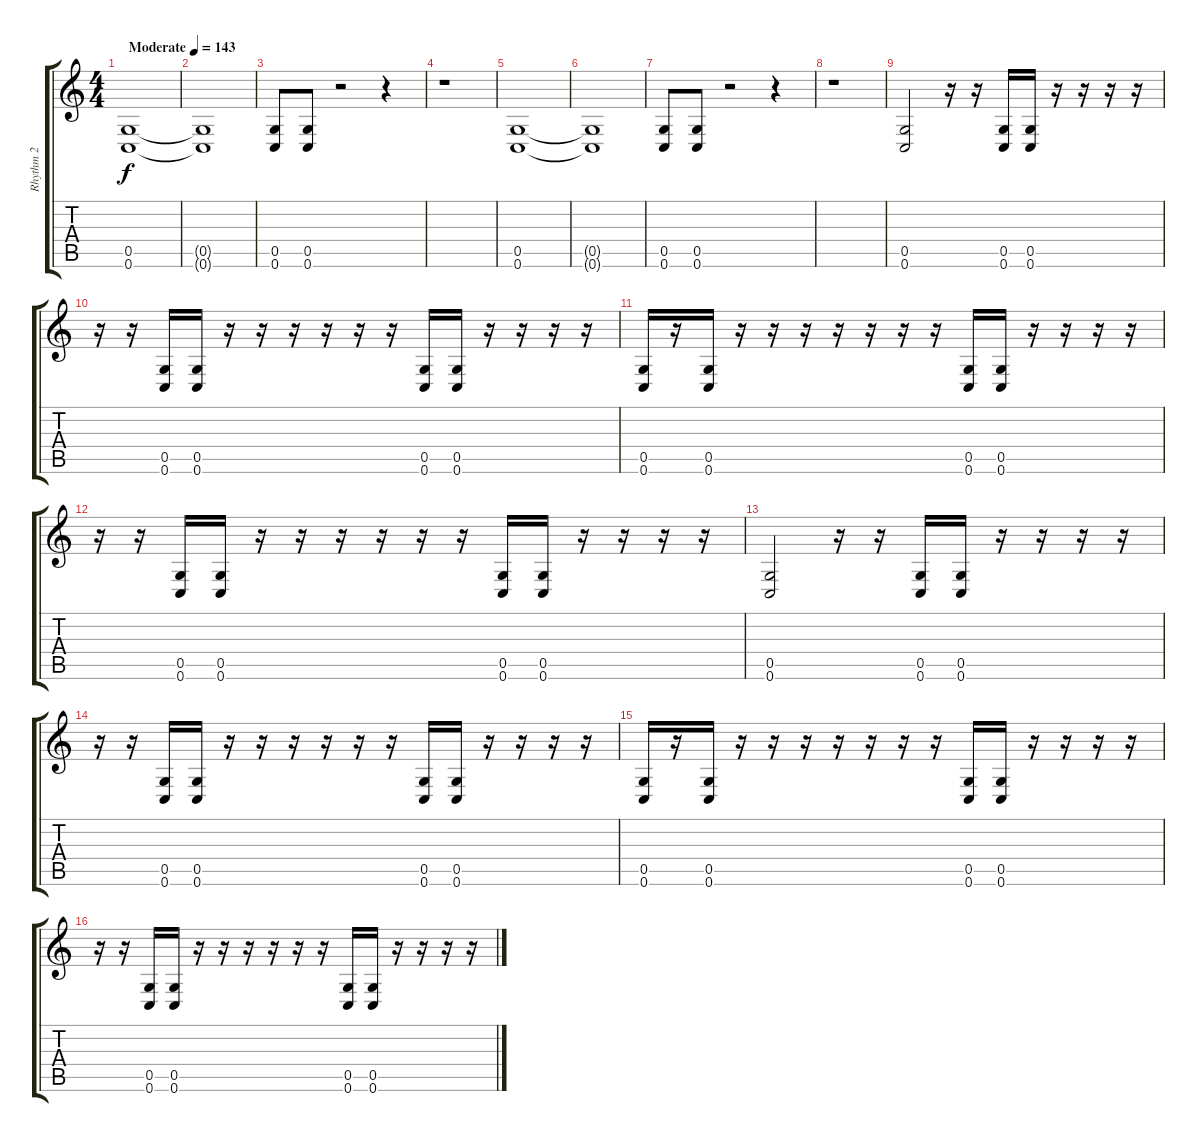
\track ("Rhythm 2" "Rhythm 2") {instrument distortionguitar}
\staff {score tabs}
\tuning (D4 A3 F3 C3 G2 C2) {hide}
\ts (4 4)
\tempo (143 "Moderate")
\clef g2
\ks c
(0.5 0.6).1{dy f instrument distortionguitar} |
(0.5{t} 0.6{t}).1 |
(0.5 0.6).8 (0.5 0.6).8 r.2 r.4 |
r.1 |
(0.5 0.6).1 |
(0.5{t} 0.6{t}).1 |
(0.5 0.6).8 (0.5 0.6).8 r.2 r.4 |
r.1 |
(0.5 0.6).2 r.16 r.16 (0.5 0.6).16 (0.5 0.6).16 r.16 r.16 r.16 r.16 |
r.16 r.16 (0.5 0.6).16 (0.5 0.6).16 r.16 r.16 r.16 r.16 r.16 r.16 (0.5 0.6).16 (0.5 0.6).16 r.16 r.16 r.16 r.16 |
(0.5 0.6).16 r.16 (0.5 0.6).16 r.16 r.16 r.16 r.16 r.16 r.16 r.16 (0.5 0.6).16 (0.5 0.6).16 r.16 r.16 r.16 r.16 |
r.16 r.16 (0.5 0.6).16 (0.5 0.6).16 r.16 r.16 r.16 r.16 r.16 r.16 (0.5 0.6).16 (0.5 0.6).16 r.16 r.16 r.16 r.16 |
(0.5 0.6).2 r.16 r.16 (0.5 0.6).16 (0.5 0.6).16 r.16 r.16 r.16 r.16 |
r.16 r.16 (0.5 0.6).16 (0.5 0.6).16 r.16 r.16 r.16 r.16 r.16 r.16 (0.5 0.6).16 (0.5 0.6).16 r.16 r.16 r.16 r.16 |
(0.5 0.6).16 r.16 (0.5 0.6).16 r.16 r.16 r.16 r.16 r.16 r.16 r.16 (0.5 0.6).16 (0.5 0.6).16 r.16 r.16 r.16 r.16 |
r.16 r.16 (0.5 0.6).16 (0.5 0.6).16 r.16 r.16 r.16 r.16 r.16 r.16 (0.5 0.6).16 (0.5 0.6).16 r.16 r.16 r.16 r.16
